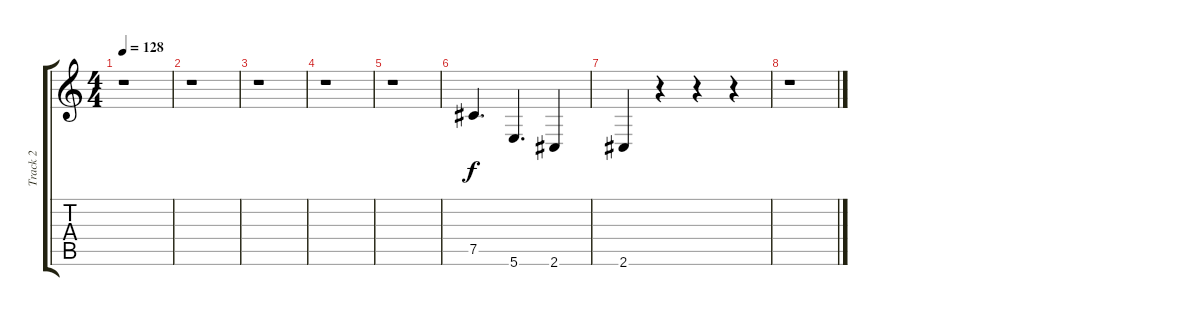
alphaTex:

\track ("Track 2" "Track 2") {instrument electricbassfinger}
\staff {score tabs}
\tuning (E4 B3 E3 B2 Gb2 B1) {hide}
\ts (4 4)
\tempo 128
\clef g2
\ks c
r.1{dy f} |
r.1 |
r.1 |
r.1 |
r.1 |
7.5.4{d} 5.6.4{d} 2.6.4 |
2.6.4 r.4 r.4 r.4 |
r.1
